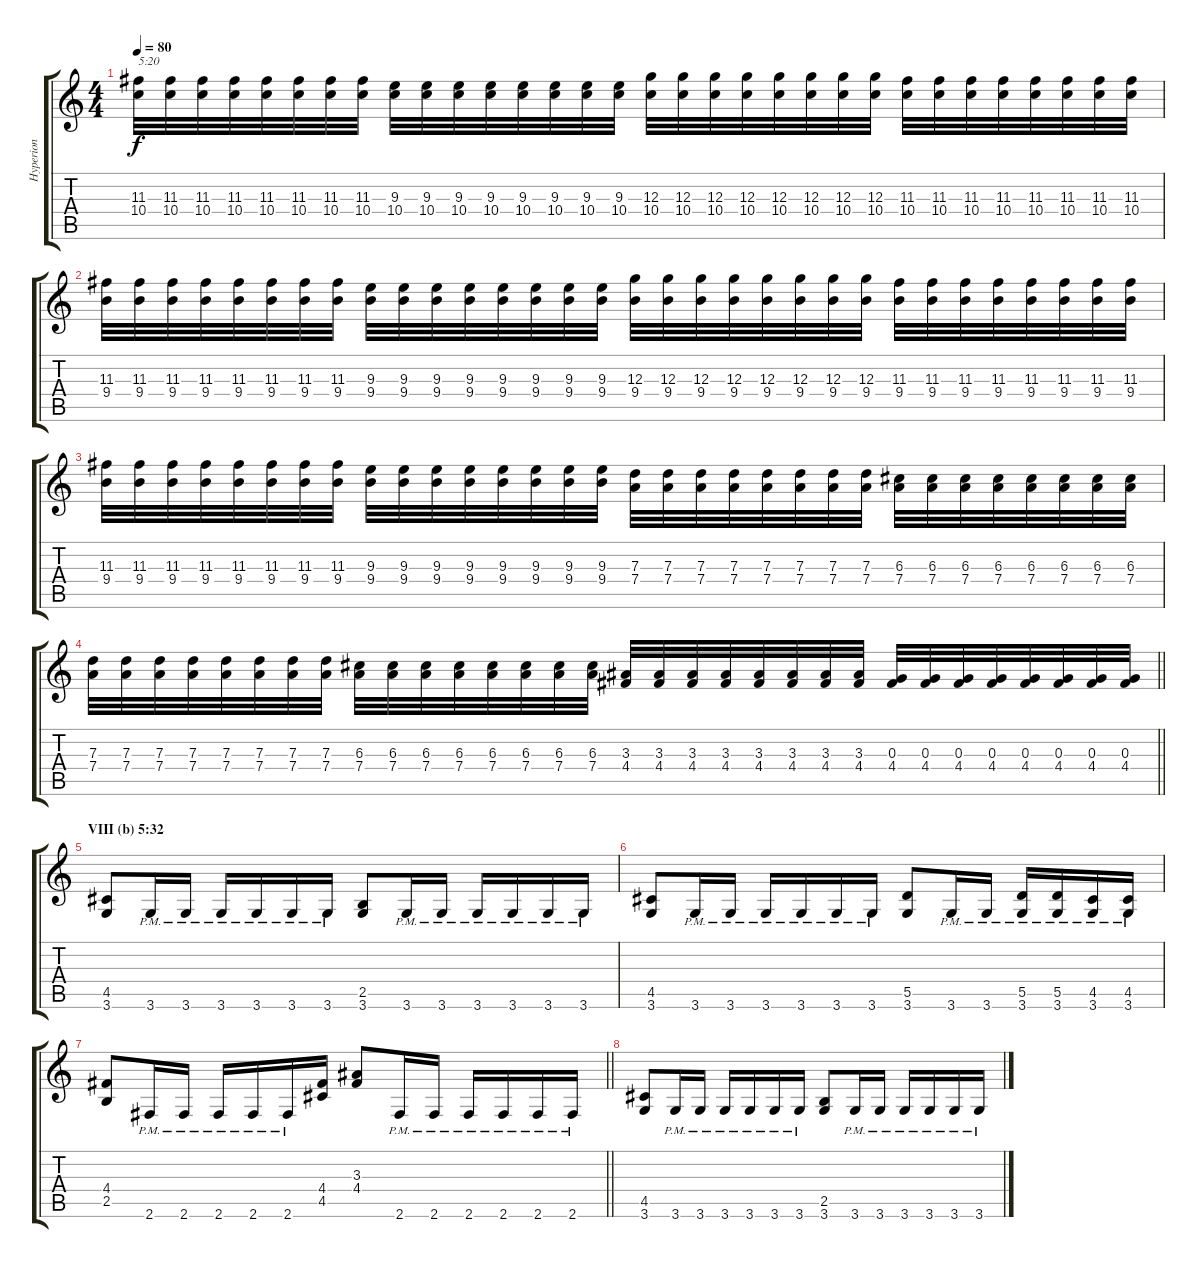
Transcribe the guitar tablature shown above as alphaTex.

\track ("Hyperion" "Hyperion") {instrument distortionguitar}
\staff {score tabs}
\tuning (E4 B3 G3 D3 A2 E2) {hide}
\ts (4 4)
\tempo 80
\clef g2
\ks c
(11.3 10.4).32{txt "5:20" dy f} (11.3 10.4).32 (11.3 10.4).32 (11.3 10.4).32 (11.3 10.4).32 (11.3 10.4).32 (11.3 10.4).32 (11.3 10.4).32 (9.3 10.4).32 (9.3 10.4).32 (9.3 10.4).32 (9.3 10.4).32 (9.3 10.4).32 (9.3 10.4).32 (9.3 10.4).32 (9.3 10.4).32 (12.3 10.4).32 (12.3 10.4).32 (12.3 10.4).32 (12.3 10.4).32 (12.3 10.4).32 (12.3 10.4).32 (12.3 10.4).32 (12.3 10.4).32 (11.3 10.4).32 (11.3 10.4).32 (11.3 10.4).32 (11.3 10.4).32 (11.3 10.4).32 (11.3 10.4).32 (11.3 10.4).32 (11.3 10.4).32 |
(11.3 9.4).32 (11.3 9.4).32 (11.3 9.4).32 (11.3 9.4).32 (11.3 9.4).32 (11.3 9.4).32 (11.3 9.4).32 (11.3 9.4).32 (9.3 9.4).32 (9.3 9.4).32 (9.3 9.4).32 (9.3 9.4).32 (9.3 9.4).32 (9.3 9.4).32 (9.3 9.4).32 (9.3 9.4).32 (12.3 9.4).32 (12.3 9.4).32 (12.3 9.4).32 (12.3 9.4).32 (12.3 9.4).32 (12.3 9.4).32 (12.3 9.4).32 (12.3 9.4).32 (11.3 9.4).32 (11.3 9.4).32 (11.3 9.4).32 (11.3 9.4).32 (11.3 9.4).32 (11.3 9.4).32 (11.3 9.4).32 (11.3 9.4).32 |
(11.3 9.4).32 (11.3 9.4).32 (11.3 9.4).32 (11.3 9.4).32 (11.3 9.4).32 (11.3 9.4).32 (11.3 9.4).32 (11.3 9.4).32 (9.3 9.4).32 (9.3 9.4).32 (9.3 9.4).32 (9.3 9.4).32 (9.3 9.4).32 (9.3 9.4).32 (9.3 9.4).32 (9.3 9.4).32 (7.3 7.4).32 (7.3 7.4).32 (7.3 7.4).32 (7.3 7.4).32 (7.3 7.4).32 (7.3 7.4).32 (7.3 7.4).32 (7.3 7.4).32 (6.3 7.4).32 (6.3 7.4).32 (6.3 7.4).32 (6.3 7.4).32 (6.3 7.4).32 (6.3 7.4).32 (6.3 7.4).32 (6.3 7.4).32 |
\barLineRight lightlight
(7.3 7.4).32 (7.3 7.4).32 (7.3 7.4).32 (7.3 7.4).32 (7.3 7.4).32 (7.3 7.4).32 (7.3 7.4).32 (7.3 7.4).32 (6.3 7.4).32 (6.3 7.4).32 (6.3 7.4).32 (6.3 7.4).32 (6.3 7.4).32 (6.3 7.4).32 (6.3 7.4).32 (6.3 7.4).32 (3.3 4.4).32 (3.3 4.4).32 (3.3 4.4).32 (3.3 4.4).32 (3.3 4.4).32 (3.3 4.4).32 (3.3 4.4).32 (3.3 4.4).32 (0.3 4.4).32 (0.3 4.4).32 (0.3 4.4).32 (0.3 4.4).32 (0.3 4.4).32 (0.3 4.4).32 (0.3 4.4).32 (0.3 4.4).32 |
\section ("" "VIII (b) 5:32")
(4.5 3.6).8 3.6{pm}.16 3.6{pm}.16 3.6{pm}.16 3.6{pm}.16 3.6{pm}.16 3.6{pm}.16 (2.5 3.6).8 3.6{pm}.16 3.6{pm}.16 3.6{pm}.16 3.6{pm}.16 3.6{pm}.16 3.6{pm}.16 |
(4.5 3.6).8 3.6{pm}.16 3.6{pm}.16 3.6{pm}.16 3.6{pm}.16 3.6{pm}.16 3.6{pm}.16 (5.5 3.6).8 3.6{pm}.16 3.6{pm}.16 (5.5{pm} 3.6{pm}).16 (5.5{pm} 3.6{pm}).16 (4.5{pm} 3.6{pm}).16 (4.5{pm} 3.6{pm}).16 |
\barLineRight lightlight
(4.4 2.5).8 2.6{pm}.16 2.6{pm}.16 2.6{pm}.16 2.6{pm}.16 2.6{pm}.16 (4.4 4.5).16 (3.3 4.4).8 2.6{pm}.16 2.6{pm}.16 2.6{pm}.16 2.6{pm}.16 2.6{pm}.16 2.6{pm}.16 |
(4.5 3.6).8 3.6{pm}.16 3.6{pm}.16 3.6{pm}.16 3.6{pm}.16 3.6{pm}.16 3.6{pm}.16 (2.5 3.6).8 3.6{pm}.16 3.6{pm}.16 3.6{pm}.16 3.6{pm}.16 3.6{pm}.16 3.6{pm}.16
